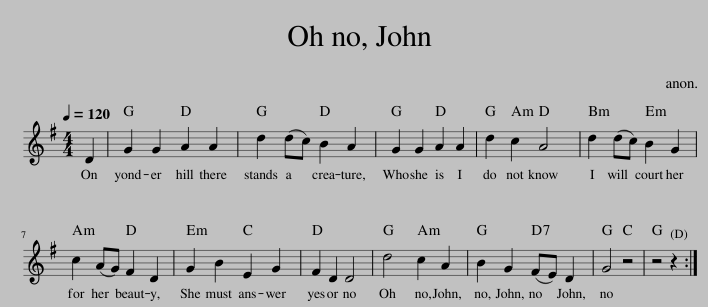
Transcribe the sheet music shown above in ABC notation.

X:1
L:1/8
Q:1/4=120
M:4/4
I:linebreak $
K:G
V:1 treble
V:1
 D2 | G2 G2 A2 A2 | d2 (dc) B2 A2 | G2 G2 A2 A2 | d2 c2 A4 | %5
 d2 (dc) B2 G2 |$ c2 (AG) F2 D2 | G2 B2 E2 G2 | F2 D2 D4 | d4 c2 A2 | %10
 B2 G2 (FE) D2 | G4 z4 | z4 z2 :| %13
